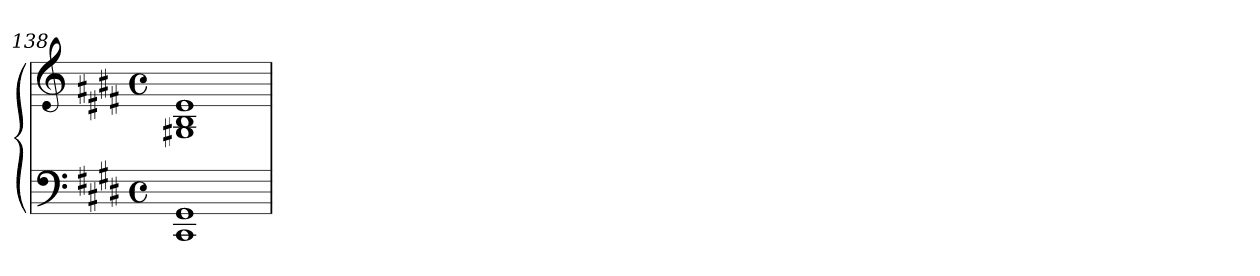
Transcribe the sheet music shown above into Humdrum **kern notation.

**kern	**kern
*part1	*part1
*staff2	*staff1
*clefF4	*clefG3
*k[f#c#g#d#]	*k[f#c#g#d#]
*M4/4	*M4/4
*met(c)	*met(c)
=138	=138
*^	*^
1GG#	1CC#	1c#	1E#X 1G#
*v	*v	*	*
*	*v	*v
=	=
*-	*-
